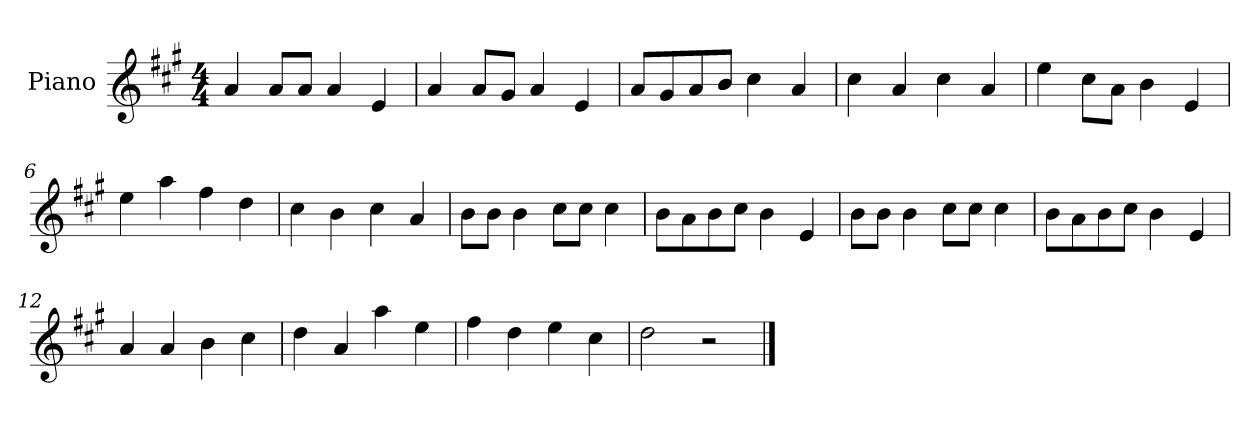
**kern
*part1
*staff1
*I"Piano
*I'P-no
*clefG2
*k[f#c#g#]
*M4/4
*MM90
=1
4a/
8a/L
8a/J
4a/
4e/
=2
4a/
8a/L
8g#/J
4a/
4e/
=3
8a/L
8g#/
8a/
8b/J
4cc#\
4a/
=4
4cc#\
4a/
4cc#\
4a/
=5
4ee\
8cc#\L
8a\J
4b\
4e/
=6
4ee\
4aa\
4ff#\
4dd\
=7
4cc#\
4b\
4cc#\
4a/
!!LO:LB:g=z
=8
8b\L
8b\J
4b\
8cc#\L
8cc#\J
4cc#\
=9
8b\L
8a\
8b\
8cc#\J
4b\
4e/
=10
8b\L
8b\J
4b\
8cc#\L
8cc#\J
4cc#\
=11
8b\L
8a\
8b\
8cc#\J
4b\
4e/
=12
4a/
4a/
4b\
4cc#\
=13
4dd\
4a/
4aa\
4ee\
=14
4ff#\
4dd\
4ee\
4cc#\
=15
2dd\
2r
==
*-
